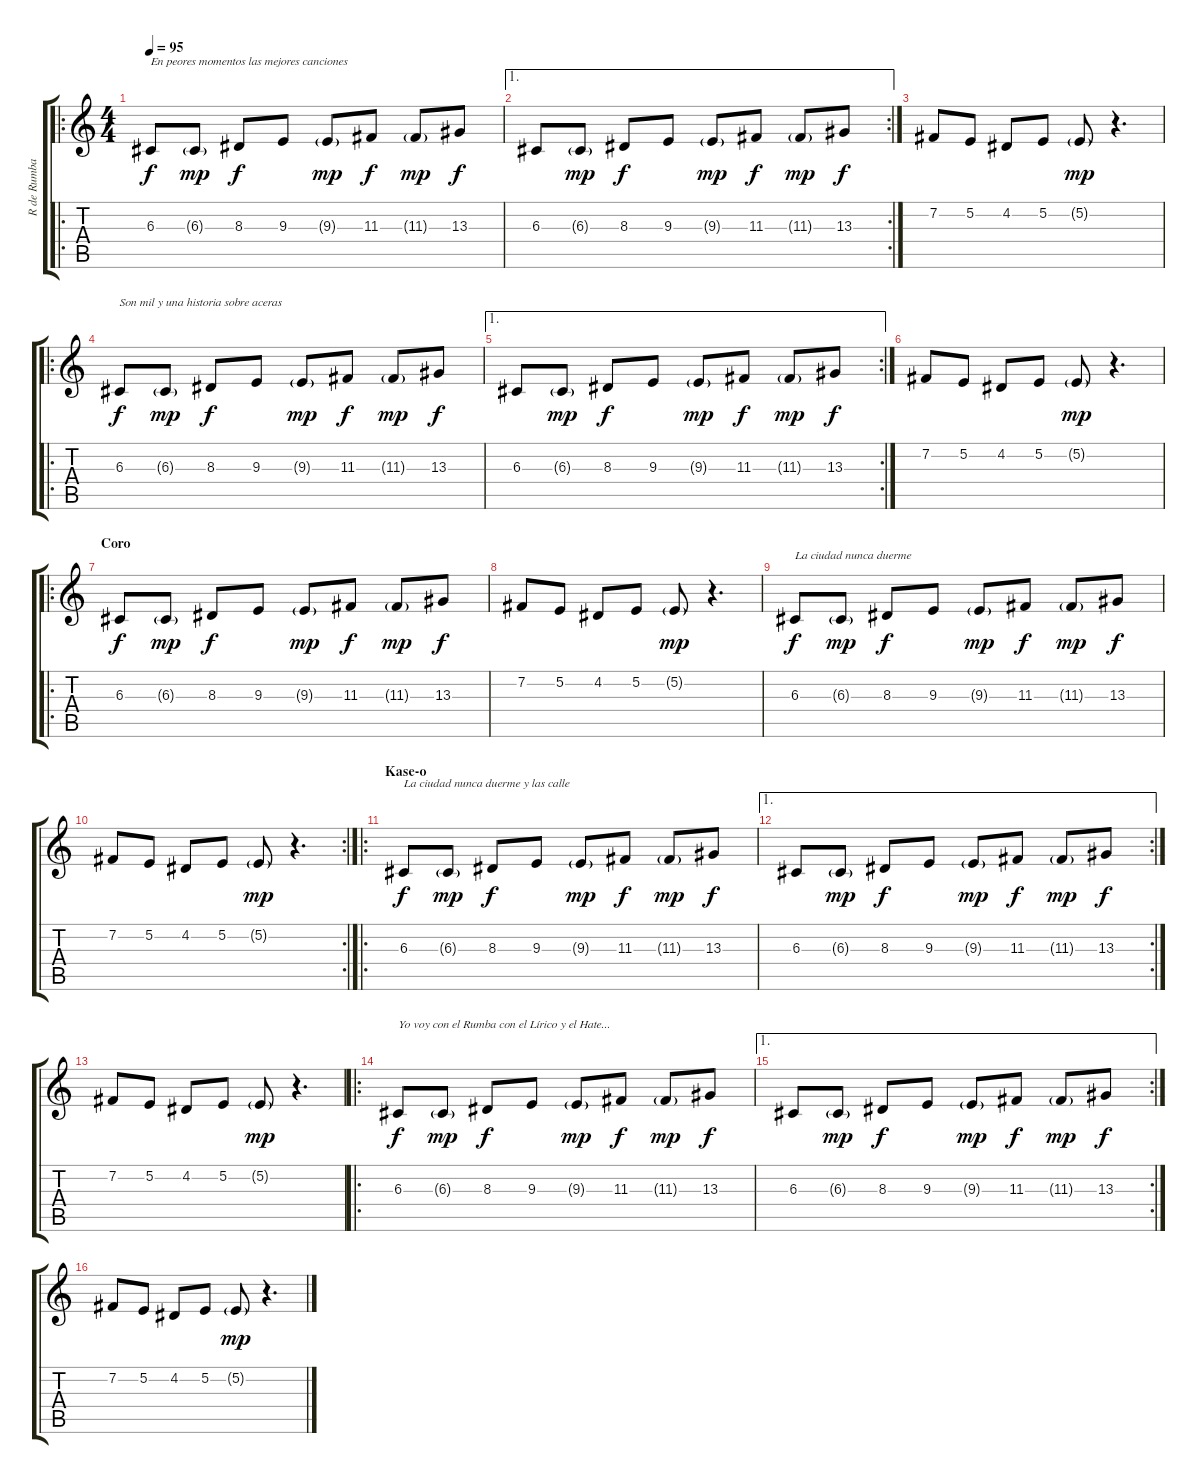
\track ("R de Rumba" "R de Rumba") {instrument trumpet}
\staff {score tabs}
\tuning (E4 B3 G3 D3 A2 E2) {hide}
\ro
\ts (4 4)
\tempo 95
\clef g2
\ks c
6.3.8{txt "En peores momentos las mejores canciones " dy f} 6.3{g}.8{dy mp} 8.3.8{dy f} 9.3.8 9.3{g}.8{dy mp} 11.3.8{dy f} 11.3{g}.8{dy mp} 13.3.8{dy f} |
\ae 1
\rc 2
6.3.8 6.3{g}.8{dy mp} 8.3.8{dy f} 9.3.8 9.3{g}.8{dy mp} 11.3.8{dy f} 11.3{g}.8{dy mp} 13.3.8{dy f} |
7.2.8 5.2.8 4.2.8 5.2.8 5.2{g}.8{dy mp} r.4{d} |
\ro
6.3.8{txt "Son mil y una historia sobre aceras" dy f} 6.3{g}.8{dy mp} 8.3.8{dy f} 9.3.8 9.3{g}.8{dy mp} 11.3.8{dy f} 11.3{g}.8{dy mp} 13.3.8{dy f} |
\ae 1
\rc 2
6.3.8 6.3{g}.8{dy mp} 8.3.8{dy f} 9.3.8 9.3{g}.8{dy mp} 11.3.8{dy f} 11.3{g}.8{dy mp} 13.3.8{dy f} |
7.2.8 5.2.8 4.2.8 5.2.8 5.2{g}.8{dy mp} r.4{d} |
\ro
\section ("" "Coro")
6.3.8{dy f} 6.3{g}.8{dy mp} 8.3.8{dy f} 9.3.8 9.3{g}.8{dy mp} 11.3.8{dy f} 11.3{g}.8{dy mp} 13.3.8{dy f} |
7.2.8 5.2.8 4.2.8 5.2.8 5.2{g}.8{dy mp} r.4{d} |
6.3.8{txt "La ciudad nunca duerme" dy f} 6.3{g}.8{dy mp} 8.3.8{dy f} 9.3.8 9.3{g}.8{dy mp} 11.3.8{dy f} 11.3{g}.8{dy mp} 13.3.8{dy f} |
\rc 2
7.2.8 5.2.8 4.2.8 5.2.8 5.2{g}.8{dy mp} r.4{d} |
\ro
\section ("" "Kase-o")
6.3.8{txt "La ciudad nunca duerme y las calle" dy f} 6.3{g}.8{dy mp} 8.3.8{dy f} 9.3.8 9.3{g}.8{dy mp} 11.3.8{dy f} 11.3{g}.8{dy mp} 13.3.8{dy f} |
\ae 1
\rc 2
6.3.8 6.3{g}.8{dy mp} 8.3.8{dy f} 9.3.8 9.3{g}.8{dy mp} 11.3.8{dy f} 11.3{g}.8{dy mp} 13.3.8{dy f} |
7.2.8 5.2.8 4.2.8 5.2.8 5.2{g}.8{dy mp} r.4{d} |
\ro
6.3.8{txt "Yo voy con el Rumba con el Lírico y el Hate... " dy f} 6.3{g}.8{dy mp} 8.3.8{dy f} 9.3.8 9.3{g}.8{dy mp} 11.3.8{dy f} 11.3{g}.8{dy mp} 13.3.8{dy f} |
\ae 1
\rc 2
6.3.8 6.3{g}.8{dy mp} 8.3.8{dy f} 9.3.8 9.3{g}.8{dy mp} 11.3.8{dy f} 11.3{g}.8{dy mp} 13.3.8{dy f} |
7.2.8 5.2.8 4.2.8 5.2.8 5.2{g}.8{dy mp} r.4{d}
